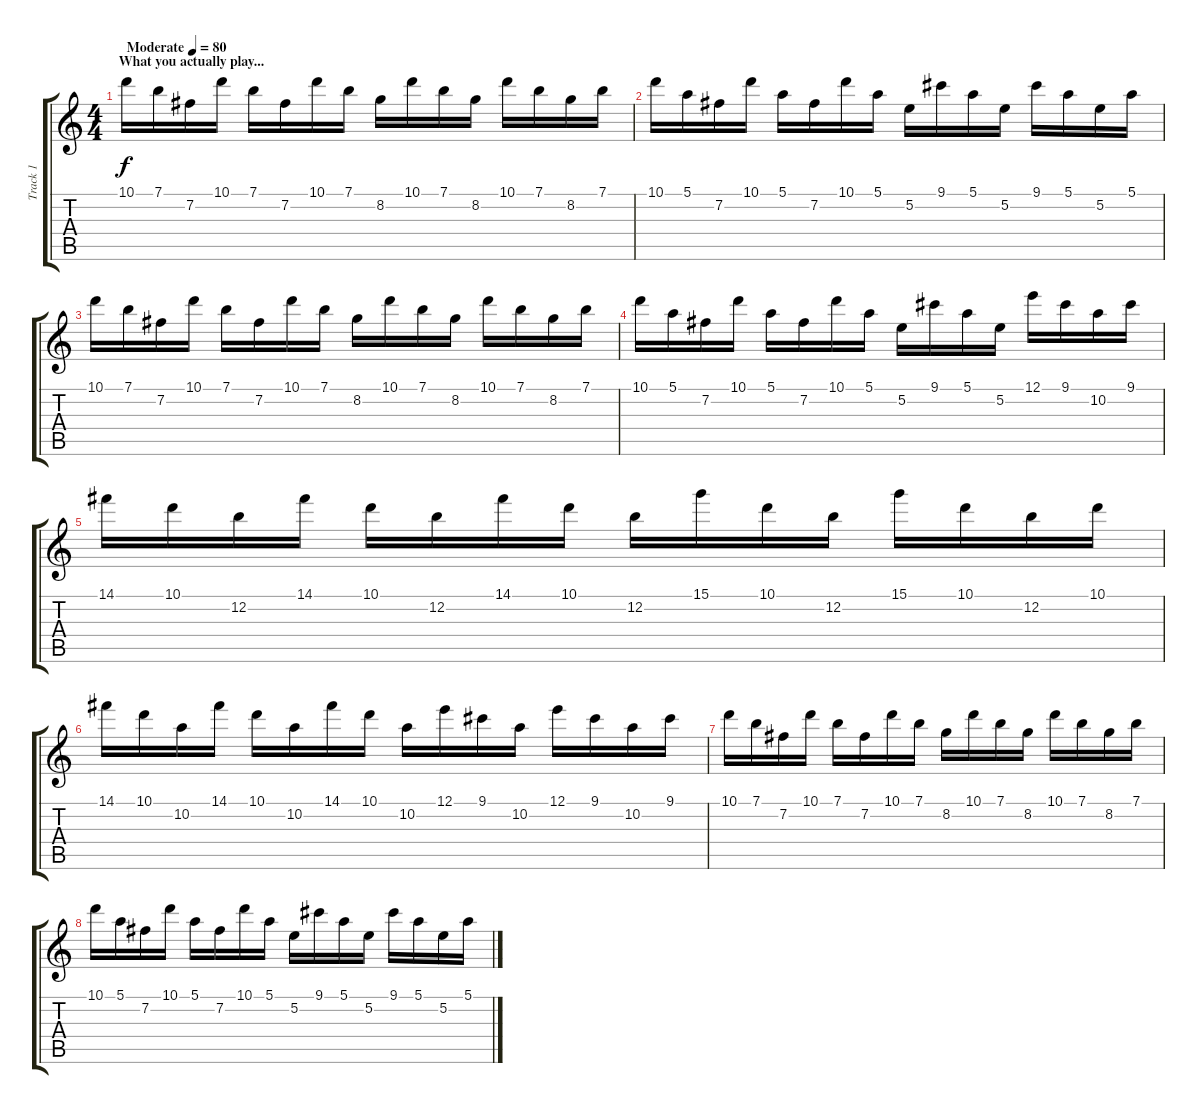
\track ("Track 1" "Track 1") {instrument distortionguitar}
\staff {score tabs}
\tuning (E4 B3 G3 D3 A2 E2) {hide}
\ts (4 4)
\section ("" "What you actually play...")
\tempo (80 "Moderate")
\clef g2
\ks c
10.1.16{dy f instrument distortionguitar} 7.1.16 7.2.16 10.1.16 7.1.16 7.2.16 10.1.16 7.1.16 8.2.16 10.1.16 7.1.16 8.2.16 10.1.16 7.1.16 8.2.16 7.1.16 |
10.1.16 5.1.16 7.2.16 10.1.16 5.1.16 7.2.16 10.1.16 5.1.16 5.2.16 9.1.16 5.1.16 5.2.16 9.1.16 5.1.16 5.2.16 5.1.16 |
10.1.16 7.1.16 7.2.16 10.1.16 7.1.16 7.2.16 10.1.16 7.1.16 8.2.16 10.1.16 7.1.16 8.2.16 10.1.16 7.1.16 8.2.16 7.1.16 |
10.1.16 5.1.16 7.2.16 10.1.16 5.1.16 7.2.16 10.1.16 5.1.16 5.2.16 9.1.16 5.1.16 5.2.16 12.1.16 9.1.16 10.2.16 9.1.16 |
14.1.16 10.1.16 12.2.16 14.1.16 10.1.16 12.2.16 14.1.16 10.1.16 12.2.16 15.1.16 10.1.16 12.2.16 15.1.16 10.1.16 12.2.16 10.1.16 |
14.1.16 10.1.16 10.2.16 14.1.16 10.1.16 10.2.16 14.1.16 10.1.16 10.2.16 12.1.16 9.1.16 10.2.16 12.1.16 9.1.16 10.2.16 9.1.16 |
10.1.16 7.1.16 7.2.16 10.1.16 7.1.16 7.2.16 10.1.16 7.1.16 8.2.16 10.1.16 7.1.16 8.2.16 10.1.16 7.1.16 8.2.16 7.1.16 |
10.1.16 5.1.16 7.2.16 10.1.16 5.1.16 7.2.16 10.1.16 5.1.16 5.2.16 9.1.16 5.1.16 5.2.16 9.1.16 5.1.16 5.2.16 5.1.16
